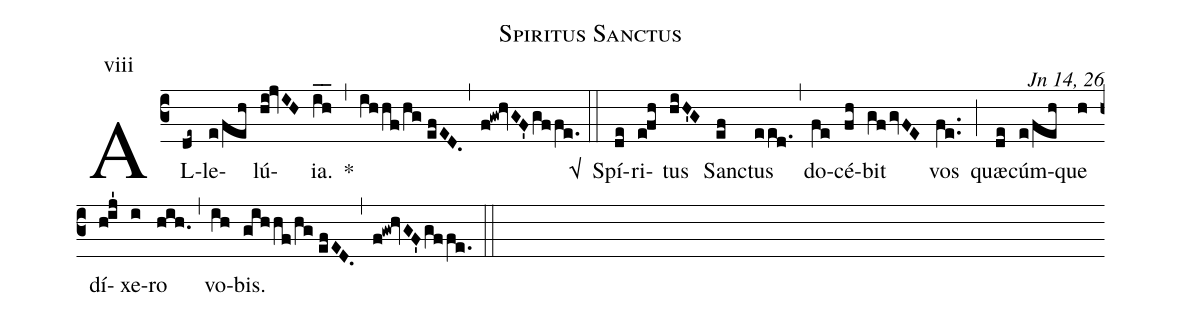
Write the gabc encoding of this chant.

name:Spiritus Sanctus;
commentary:Jn 14, 26;
mode:viii;
%%
(c3) AL(de~)le(e/feh)lú(hi!jvIH)ia.(ih__) *(,) (ihhf/hg//efED.) (,) (f!gw!hvGF'/gffe.) √(::) Spí(de)ri(e!fh)tus(hiH'G) Sanc(ef)tus(eed.) (,) do(fe)cé(fh)bit(gf/gvFE) vos(fe..) (;) quæ(de)cúm(e/feh)que(h) dí(h!ij')xe(i)ro(hih.) (,) vo(ih)bis.(gihhf/hg//efED.) (,) (f!gw!hvGF'/gffe.) (::)
